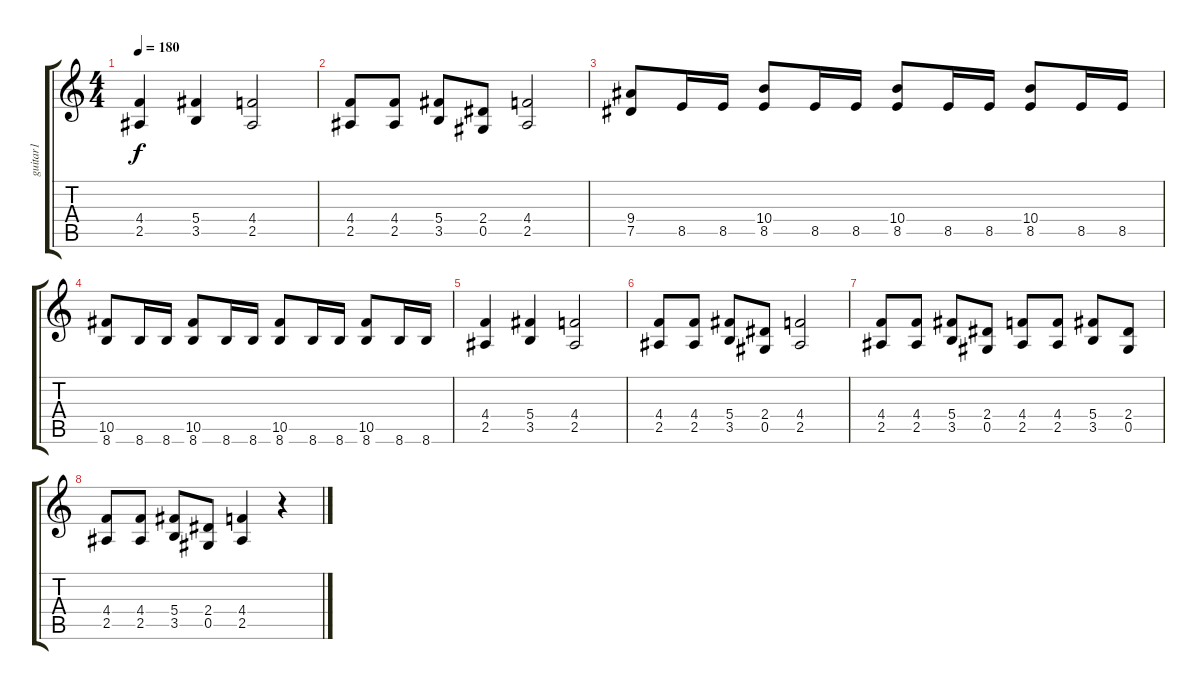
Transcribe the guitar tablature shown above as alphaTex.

\track ("guitar1" "guitar1") {instrument distortionguitar}
\staff {score tabs}
\tuning (Eb4 Bb3 Gb3 Db3 Ab2 Eb2) {hide}
\ts (4 4)
\tempo 180
\clef g2
\ks c
(4.4 2.5).4{dy f balance 0} (5.4 3.5).4 (4.4 2.5).2 |
(4.4 2.5).8 (4.4 2.5).8 (5.4 3.5).8 (2.4 0.5).8 (4.4 2.5).2 |
(9.4 7.5).8 8.5.16 8.5.16 (10.4 8.5).8 8.5.16 8.5.16 (10.4 8.5).8 8.5.16 8.5.16 (10.4 8.5).8 8.5.16 8.5.16 |
(10.5 8.6).8 8.6.16 8.6.16 (10.5 8.6).8 8.6.16 8.6.16 (10.5 8.6).8 8.6.16 8.6.16 (10.5 8.6).8 8.6.16 8.6.16 |
(4.4 2.5).4{balance 0} (5.4 3.5).4 (4.4 2.5).2 |
(4.4 2.5).8 (4.4 2.5).8 (5.4 3.5).8 (2.4 0.5).8 (4.4 2.5).2 |
(4.4 2.5).8 (4.4 2.5).8 (5.4 3.5).8 (2.4 0.5).8 (4.4 2.5).8 (4.4 2.5).8 (5.4 3.5).8 (2.4 0.5).8 |
(4.4 2.5).8 (4.4 2.5).8 (5.4 3.5).8 (2.4 0.5).8 (4.4 2.5).4 r.4
